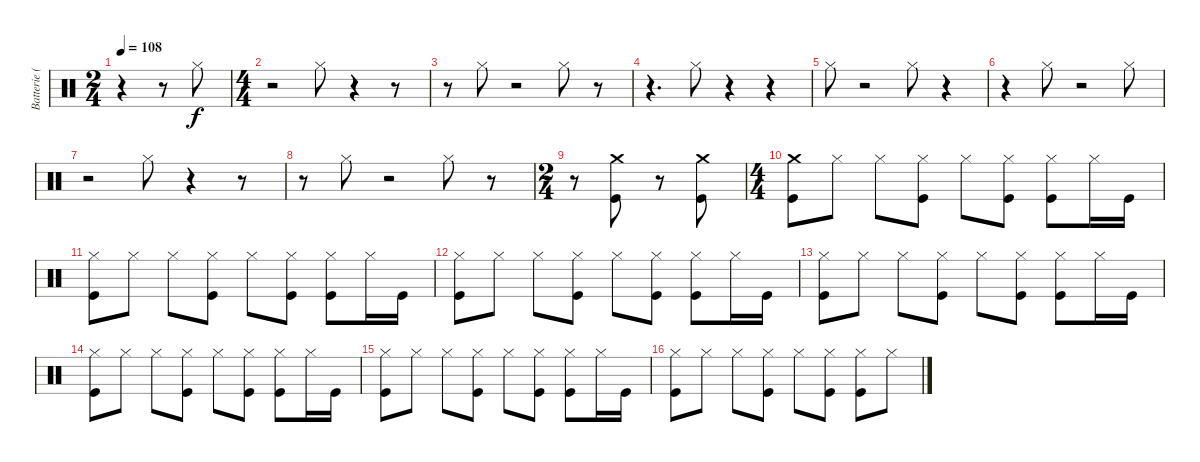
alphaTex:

\track ("Batterie ( Lars )" "Batterie (") {instrument percussion}
\staff {score}
\articulation defaults
\ts (2 4)
\tempo 108
\clef neutral
\ks c
r.4{dy f} r.8 "Hi-Hat (closed)".8 |
\ts (4 4)
r.2 "Hi-Hat (closed)".8 r.4 r.8 |
r.8 "Hi-Hat (closed)".8 r.2 "Hi-Hat (closed)".8 r.8 |
r.4{d} "Hi-Hat (closed)".8 r.4 r.4 |
"Hi-Hat (closed)".8 r.2 "Hi-Hat (closed)".8 r.4 |
r.4 "Hi-Hat (closed)".8 r.2 "Hi-Hat (closed)".8 |
r.2 "Hi-Hat (closed)".8 r.4 r.8 |
r.8 "Hi-Hat (closed)".8 r.2 "Hi-Hat (closed)".8 r.8 |
\ts (2 4)
r.8 ("Kick (hit)" "Crash medium (hit)").8 r.8 ("Kick (hit)" "Crash medium (hit)").8 |
\ts (4 4)
("Crash medium (hit)" "Kick (hit)").8 "Hi-Hat (closed)".8 "Hi-Hat (closed)".8 ("Kick (hit)" "Hi-Hat (closed)").8 "Hi-Hat (closed)".8 ("Kick (hit)" "Hi-Hat (closed)").8 ("Kick (hit)" "Hi-Hat (closed)").8 "Hi-Hat (closed)".16 "Kick (hit)".16 |
("Kick (hit)" "Hi-Hat (closed)").8 "Hi-Hat (closed)".8 "Hi-Hat (closed)".8 ("Kick (hit)" "Hi-Hat (closed)").8 "Hi-Hat (closed)".8 ("Kick (hit)" "Hi-Hat (closed)").8 ("Kick (hit)" "Hi-Hat (closed)").8 "Hi-Hat (closed)".16 "Kick (hit)".16 |
("Kick (hit)" "Hi-Hat (closed)").8 "Hi-Hat (closed)".8 "Hi-Hat (closed)".8 ("Kick (hit)" "Hi-Hat (closed)").8 "Hi-Hat (closed)".8 ("Kick (hit)" "Hi-Hat (closed)").8 ("Kick (hit)" "Hi-Hat (closed)").8 "Hi-Hat (closed)".16 "Kick (hit)".16 |
("Kick (hit)" "Hi-Hat (closed)").8 "Hi-Hat (closed)".8 "Hi-Hat (closed)".8 ("Kick (hit)" "Hi-Hat (closed)").8 "Hi-Hat (closed)".8 ("Kick (hit)" "Hi-Hat (closed)").8 ("Kick (hit)" "Hi-Hat (closed)").8 "Hi-Hat (closed)".16 "Kick (hit)".16 |
("Kick (hit)" "Hi-Hat (closed)").8 "Hi-Hat (closed)".8 "Hi-Hat (closed)".8 ("Kick (hit)" "Hi-Hat (closed)").8 "Hi-Hat (closed)".8 ("Kick (hit)" "Hi-Hat (closed)").8 ("Kick (hit)" "Hi-Hat (closed)").8 "Hi-Hat (closed)".16 "Kick (hit)".16 |
("Kick (hit)" "Hi-Hat (closed)").8 "Hi-Hat (closed)".8 "Hi-Hat (closed)".8 ("Kick (hit)" "Hi-Hat (closed)").8 "Hi-Hat (closed)".8 ("Kick (hit)" "Hi-Hat (closed)").8 ("Kick (hit)" "Hi-Hat (closed)").8 "Hi-Hat (closed)".16 "Kick (hit)".16 |
("Kick (hit)" "Hi-Hat (closed)").8 "Hi-Hat (closed)".8 "Hi-Hat (closed)".8 ("Kick (hit)" "Hi-Hat (closed)").8 "Hi-Hat (closed)".8 ("Kick (hit)" "Hi-Hat (closed)").8 ("Kick (hit)" "Hi-Hat (closed)").8 "Hi-Hat (closed)".8
